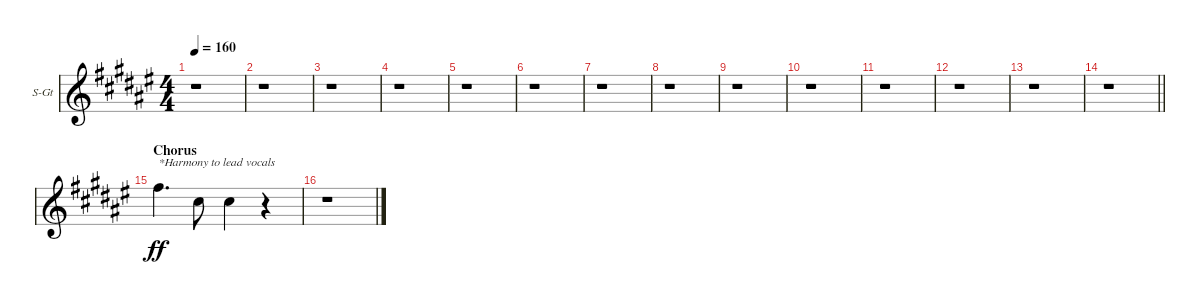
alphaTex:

\bracketExtendMode groupsimilarinstruments
\firstSystemTrackNameOrientation horizontal
\otherSystemsTrackNameOrientation horizontal
\track ("Backing Vocals 2" "S-Gt") {instrument lead6voice}
\staff {score}
\tuning (E4 B3 G3 D3 A2 E2)
\displaytranspose 12
\ts (4 4)
\tempo 160
\clef g2
\ks d#minor
r.1{dy ff} |
r.1 |
r.1 |
r.1 |
r.1 |
r.1 |
r.1 |
r.1 |
r.1 |
r.1 |
r.1 |
r.1 |
r.1 |
\barLineRight lightlight
r.1 |
\section ("" "Chorus")
7.2.4{d txt "*Harmony to lead vocals"} 6.3.8 6.3.4 r.4 |
r.1
